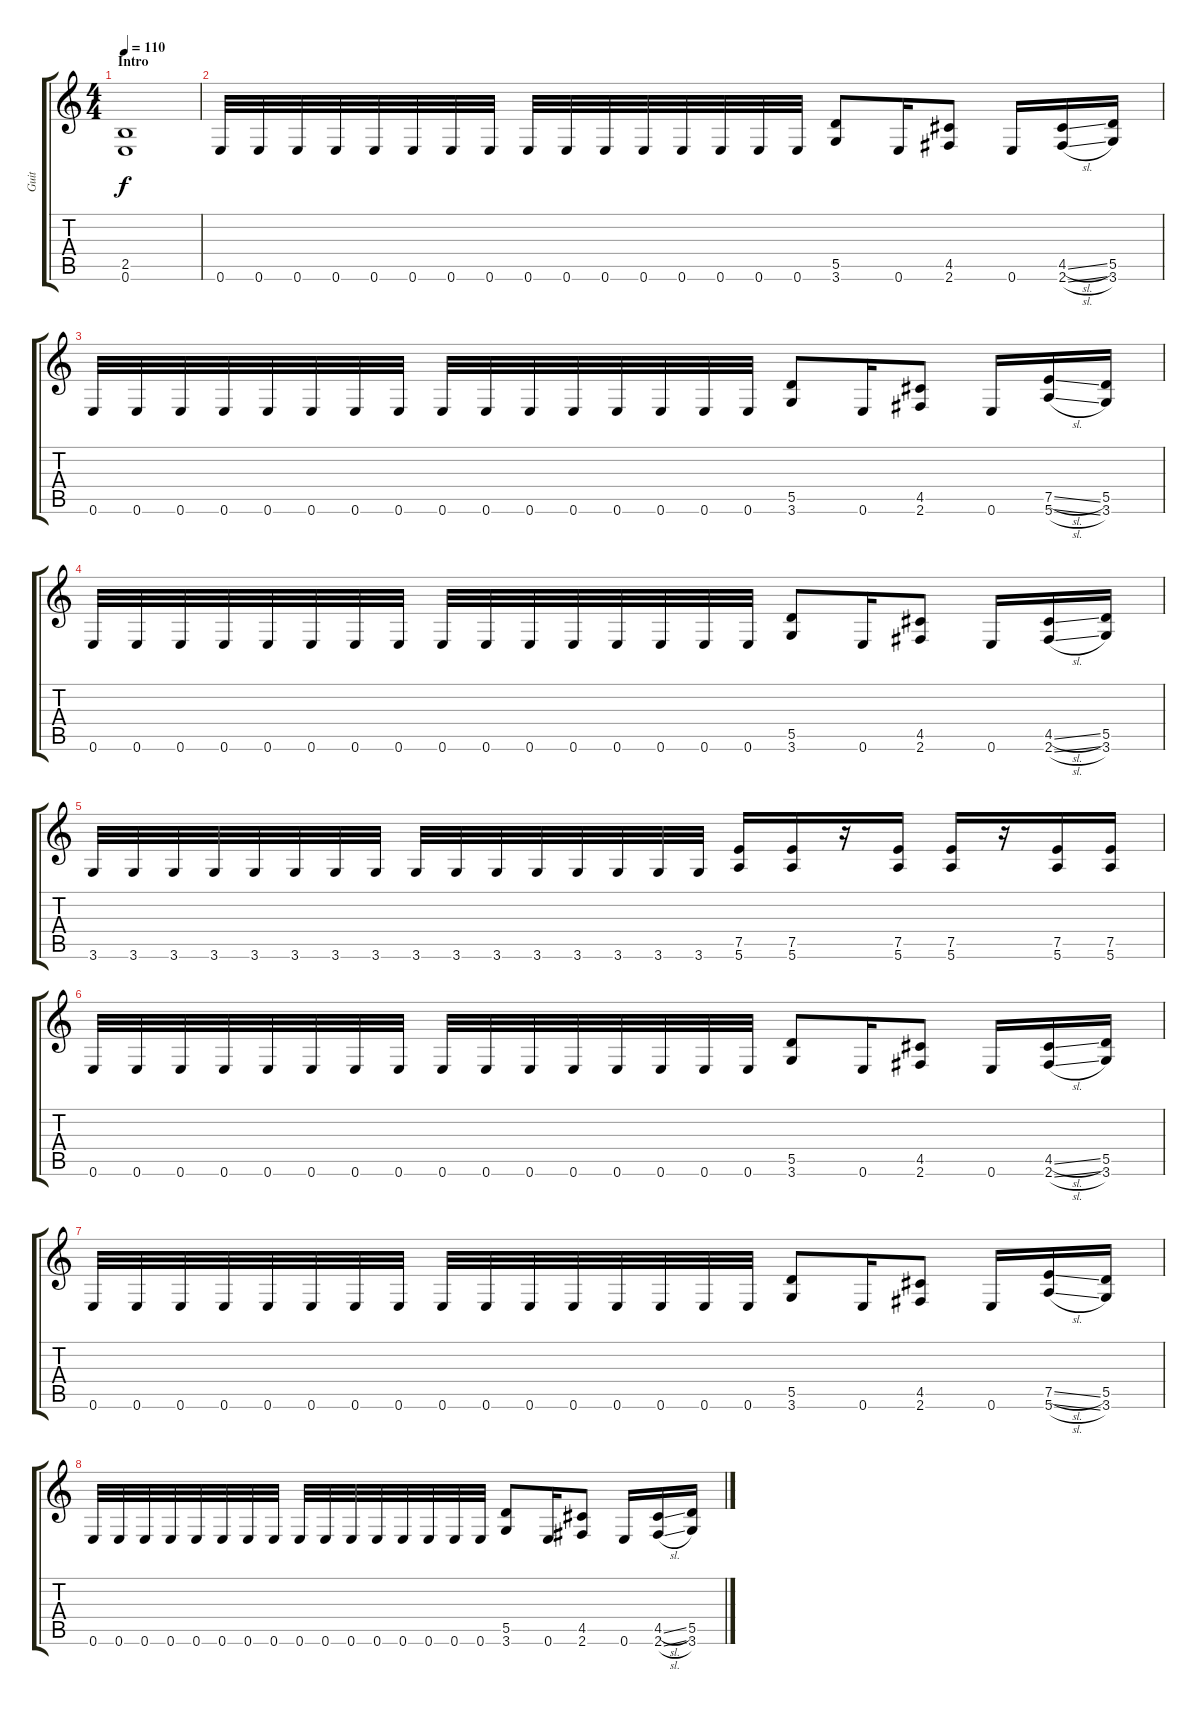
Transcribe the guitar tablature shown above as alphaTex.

\track ("Guit" "Guit") {instrument overdrivenguitar}
\staff {score tabs}
\tuning (E4 B3 G3 D3 A2 E2) {hide}
\ts (4 4)
\section ("" "Intro")
\tempo 110
\clef g2
\ks c
(2.5 0.6).1{dy f instrument overdrivenguitar} |
0.6.32 0.6.32 0.6.32 0.6.32 0.6.32 0.6.32 0.6.32 0.6.32 0.6.32 0.6.32 0.6.32 0.6.32 0.6.32 0.6.32 0.6.32 0.6.32 (5.5 3.6).8 0.6.16 (4.5 2.6).8 0.6.16 (4.5{sl} 2.6{sl}).16 (5.5 3.6).16 |
0.6.32 0.6.32 0.6.32 0.6.32 0.6.32 0.6.32 0.6.32 0.6.32 0.6.32 0.6.32 0.6.32 0.6.32 0.6.32 0.6.32 0.6.32 0.6.32 (5.5 3.6).8 0.6.16 (4.5 2.6).8 0.6.16 (7.5{sl} 5.6{sl}).16 (5.5 3.6).16 |
0.6.32 0.6.32 0.6.32 0.6.32 0.6.32 0.6.32 0.6.32 0.6.32 0.6.32 0.6.32 0.6.32 0.6.32 0.6.32 0.6.32 0.6.32 0.6.32 (5.5 3.6).8 0.6.16 (4.5 2.6).8 0.6.16 (4.5{sl} 2.6{sl}).16 (5.5 3.6).16 |
3.6.32 3.6.32 3.6.32 3.6.32 3.6.32 3.6.32 3.6.32 3.6.32 3.6.32 3.6.32 3.6.32 3.6.32 3.6.32 3.6.32 3.6.32 3.6.32 (7.5 5.6).16 (7.5 5.6).16 r.16 (7.5 5.6).16 (7.5 5.6).16 r.16 (7.5 5.6).16 (7.5 5.6).16 |
0.6.32 0.6.32 0.6.32 0.6.32 0.6.32 0.6.32 0.6.32 0.6.32 0.6.32 0.6.32 0.6.32 0.6.32 0.6.32 0.6.32 0.6.32 0.6.32 (5.5 3.6).8 0.6.16 (4.5 2.6).8 0.6.16 (4.5{sl} 2.6{sl}).16 (5.5 3.6).16 |
0.6.32 0.6.32 0.6.32 0.6.32 0.6.32 0.6.32 0.6.32 0.6.32 0.6.32 0.6.32 0.6.32 0.6.32 0.6.32 0.6.32 0.6.32 0.6.32 (5.5 3.6).8 0.6.16 (4.5 2.6).8 0.6.16 (7.5{sl} 5.6{sl}).16 (5.5 3.6).16 |
0.6.32 0.6.32 0.6.32 0.6.32 0.6.32 0.6.32 0.6.32 0.6.32 0.6.32 0.6.32 0.6.32 0.6.32 0.6.32 0.6.32 0.6.32 0.6.32 (5.5 3.6).8 0.6.16 (4.5 2.6).8 0.6.16 (4.5{sl} 2.6{sl}).16 (5.5 3.6).16
